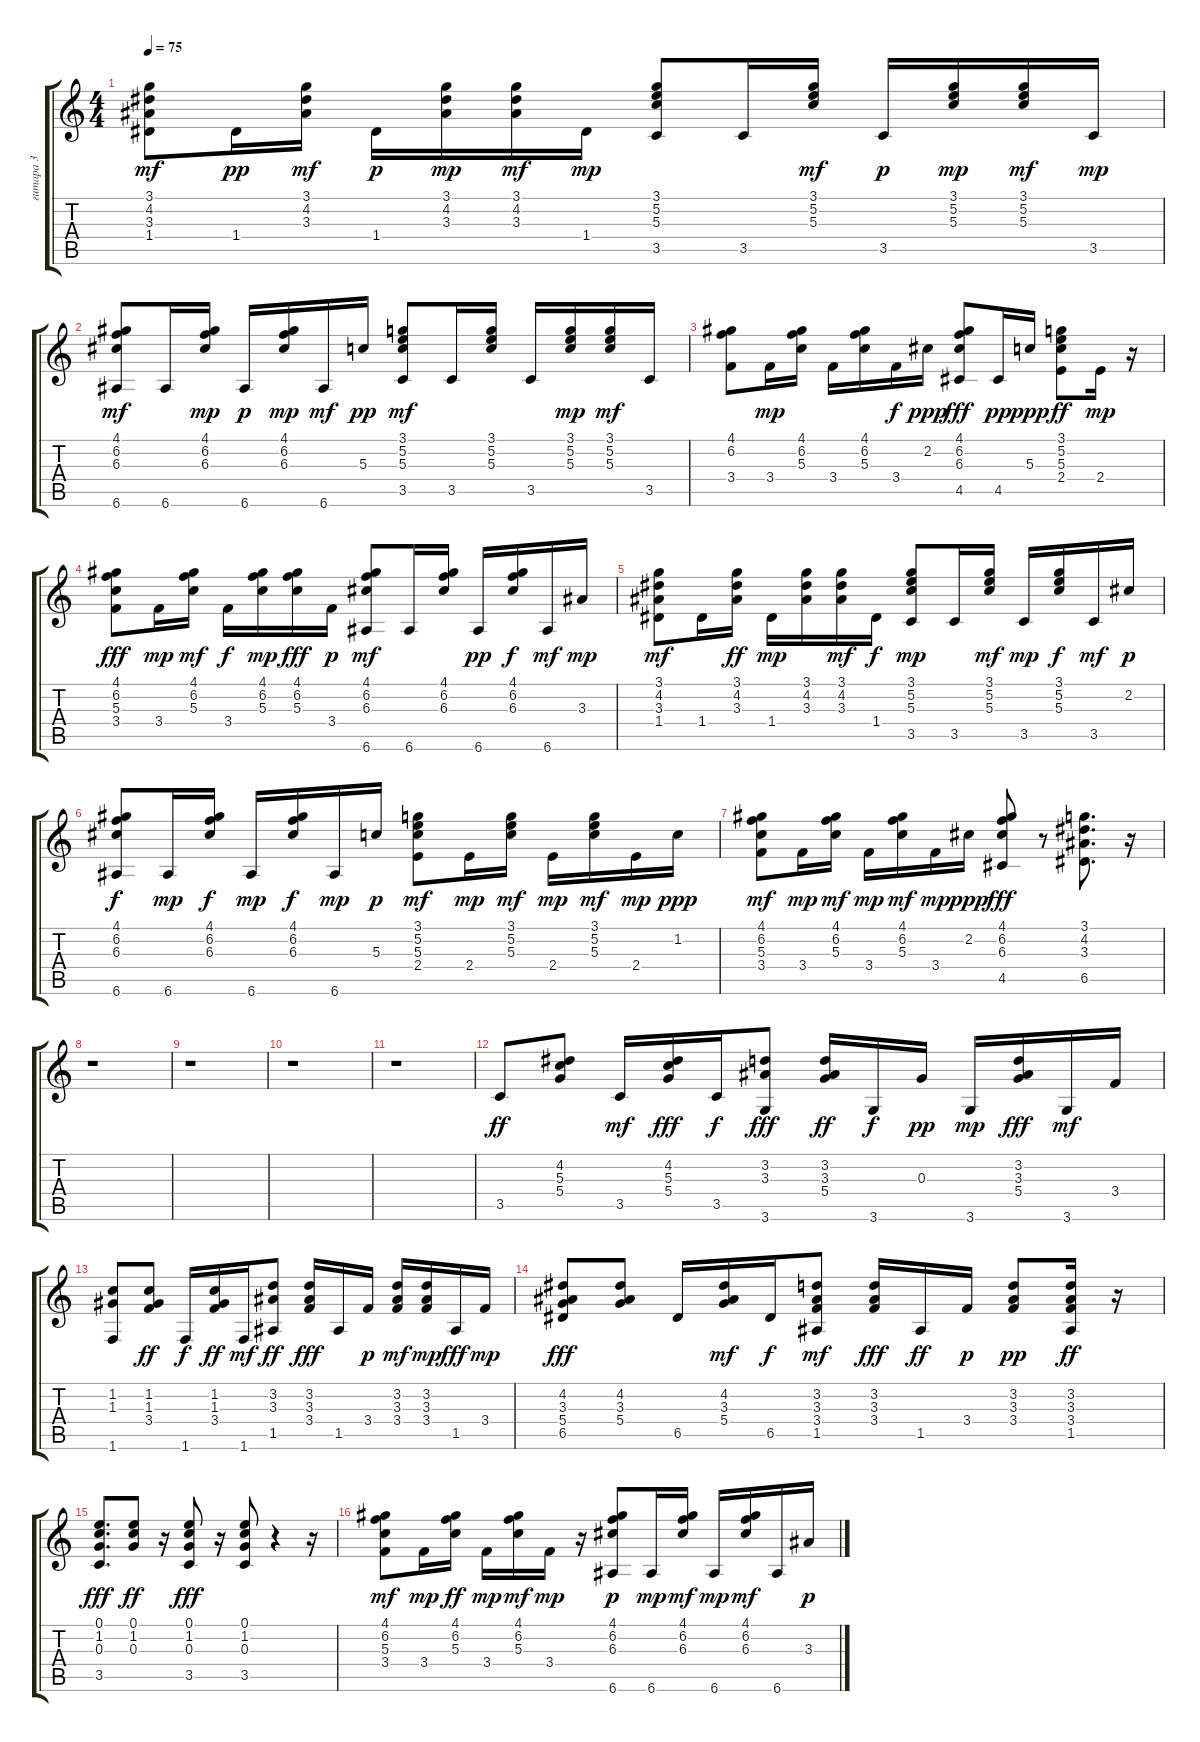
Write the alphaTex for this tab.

\track ("гитара 3" "гитара 3") {instrument acousticguitarsteel}
\staff {score tabs}
\tuning (E4 B3 G3 D3 A2 E2) {hide}
\ts (4 4)
\tempo 75
\clef g2
\ks c
(3.1 4.2 3.3 1.4).8{dy mf} 1.4.16{dy pp} (3.1 4.2 3.3).16{dy mf} 1.4.16{dy p} (3.1 4.2 3.3).16{dy mp} (3.1 4.2 3.3).16{dy mf} 1.4.16{dy mp} (3.1 5.2 5.3 3.5).8 3.5.16 (3.1 5.2 5.3).16{dy mf} 3.5.16{dy p} (3.1 5.2 5.3).16{dy mp} (3.1 5.2 5.3).16{dy mf} 3.5.16{dy mp} |
(4.1 6.2 6.3 6.6).8{dy mf} 6.6.16 (4.1 6.2 6.3).16{dy mp} 6.6.16{dy p} (4.1 6.2 6.3).16{dy mp} 6.6.16{dy mf} 5.3.16{dy pp} (3.1 5.2 5.3 3.5).8{dy mf} 3.5.16 (3.1 5.2 5.3).16 3.5.16 (3.1 5.2 5.3).16{dy mp} (3.1 5.2 5.3).16{dy mf} 3.5.16 |
(4.1 6.2 3.4).8 3.4.16{dy mp} (4.1 6.2 5.3).16 3.4.16 (4.1 6.2 5.3).16 3.4.16{dy f} 2.2.16{dy ppp} (4.1 6.2 6.3 4.5).8{dy fff} 4.5.16{dy pp} 5.3.16{dy ppp} (3.1 5.2 5.3 2.4).8{dy ff} 2.4.16{dy mp} r.16 |
(4.1 6.2 5.3 3.4).8{dy fff} 3.4.16{dy mp} (4.1 6.2 5.3).16{dy mf} 3.4.16{dy f} (4.1 6.2 5.3).16{dy mp} (4.1 6.2 5.3).16{dy fff} 3.4.16{dy p} (4.1 6.2 6.3 6.6).8{dy mf} 6.6.16 (4.1 6.2 6.3).16 6.6.16{dy pp} (4.1 6.2 6.3).16{dy f} 6.6.16{dy mf} 3.3.16{dy mp} |
(3.1 4.2 3.3 1.4).8{dy mf} 1.4.16 (3.1 4.2 3.3).16{dy ff} 1.4.16{dy mp} (3.1 4.2 3.3).16 (3.1 4.2 3.3).16{dy mf} 1.4.16{dy f} (3.1 5.2 5.3 3.5).8{dy mp} 3.5.16 (3.1 5.2 5.3).16{dy mf} 3.5.16{dy mp} (3.1 5.2 5.3).16{dy f} 3.5.16{dy mf} 2.2.16{dy p} |
(4.1 6.2 6.3 6.6).8{dy f} 6.6.16{dy mp} (4.1 6.2 6.3).16{dy f} 6.6.16{dy mp} (4.1 6.2 6.3).16{dy f} 6.6.16{dy mp} 5.3.16{dy p} (3.1 5.2 5.3 2.4).8{dy mf} 2.4.16{dy mp} (3.1 5.2 5.3).16{dy mf} 2.4.16{dy mp} (3.1 5.2 5.3).16{dy mf} 2.4.16{dy mp} 1.2.16{dy ppp} |
(4.1 6.2 5.3 3.4).8{dy mf} 3.4.16{dy mp} (4.1 6.2 5.3).16{dy mf} 3.4.16{dy mp} (4.1 6.2 5.3).16{dy mf} 3.4.16{dy mp} 2.2.16{dy ppp} (4.1 6.2 6.3 4.5).8{dy fff} r.8 (3.1 4.2 3.3 6.5).8{d} r.16 |
r.1 |
r.1 |
r.1 |
r.1 |
3.5.8{dy ff} (4.2 5.3 5.4).8 3.5.16{dy mf} (4.2 5.3 5.4).16{dy fff} 3.5.16{dy f} (3.2 3.3 3.6).8{dy fff} (3.2 3.3 5.4).16{dy ff} 3.6.16{dy f} 0.3.16{dy pp} 3.6.16{dy mp} (3.2 3.3 5.4).16{dy fff} 3.6.16{dy mf} 3.4.16 |
(1.2 1.3 1.6).8 (1.2 1.3 3.4).8{dy ff} 1.6.16{dy f} (1.2 1.3 3.4).16{dy ff} 1.6.16{dy mf} (3.2 3.3 1.5).8{dy ff} (3.2 3.3 3.4).16{dy fff} 1.5.16 3.4.16{dy p} (3.2 3.3 3.4).16{dy mf} (3.2 3.3 3.4).16{dy mp} 1.5.16{dy fff} 3.4.16{dy mp} |
(4.2 3.3 5.4 6.5).8{dy fff} (4.2 3.3 5.4).8 6.5.16 (4.2 3.3 5.4).16{dy mf} 6.5.16{dy f} (3.2 3.3 3.4 1.5).8{dy mf} (3.2 3.3 3.4).16{dy fff} 1.5.16{dy ff} 3.4.16{dy p} (3.2 3.3 3.4).8{dy pp} (3.2 3.3 3.4 1.5).16{dy ff} r.16 |
(0.1 1.2 0.3 3.5).8{d dy fff} (0.1 1.2 0.3).8{dy ff} r.16 (0.1 1.2 0.3 3.5).8{dy fff} r.16 (0.1 1.2 0.3 3.5).8 r.4 r.16 |
(4.1 6.2 5.3 3.4).8{dy mf} 3.4.16{dy mp} (4.1 6.2 5.3).16{dy ff} 3.4.16{dy mp} (4.1 6.2 5.3).16{dy mf} 3.4.16{dy mp} r.16 (4.1 6.2 6.3 6.6).8{dy p} 6.6.16{dy mp} (4.1 6.2 6.3).16{dy mf} 6.6.16{dy mp} (4.1 6.2 6.3).16{dy mf} 6.6.16 3.3.16{dy p}
